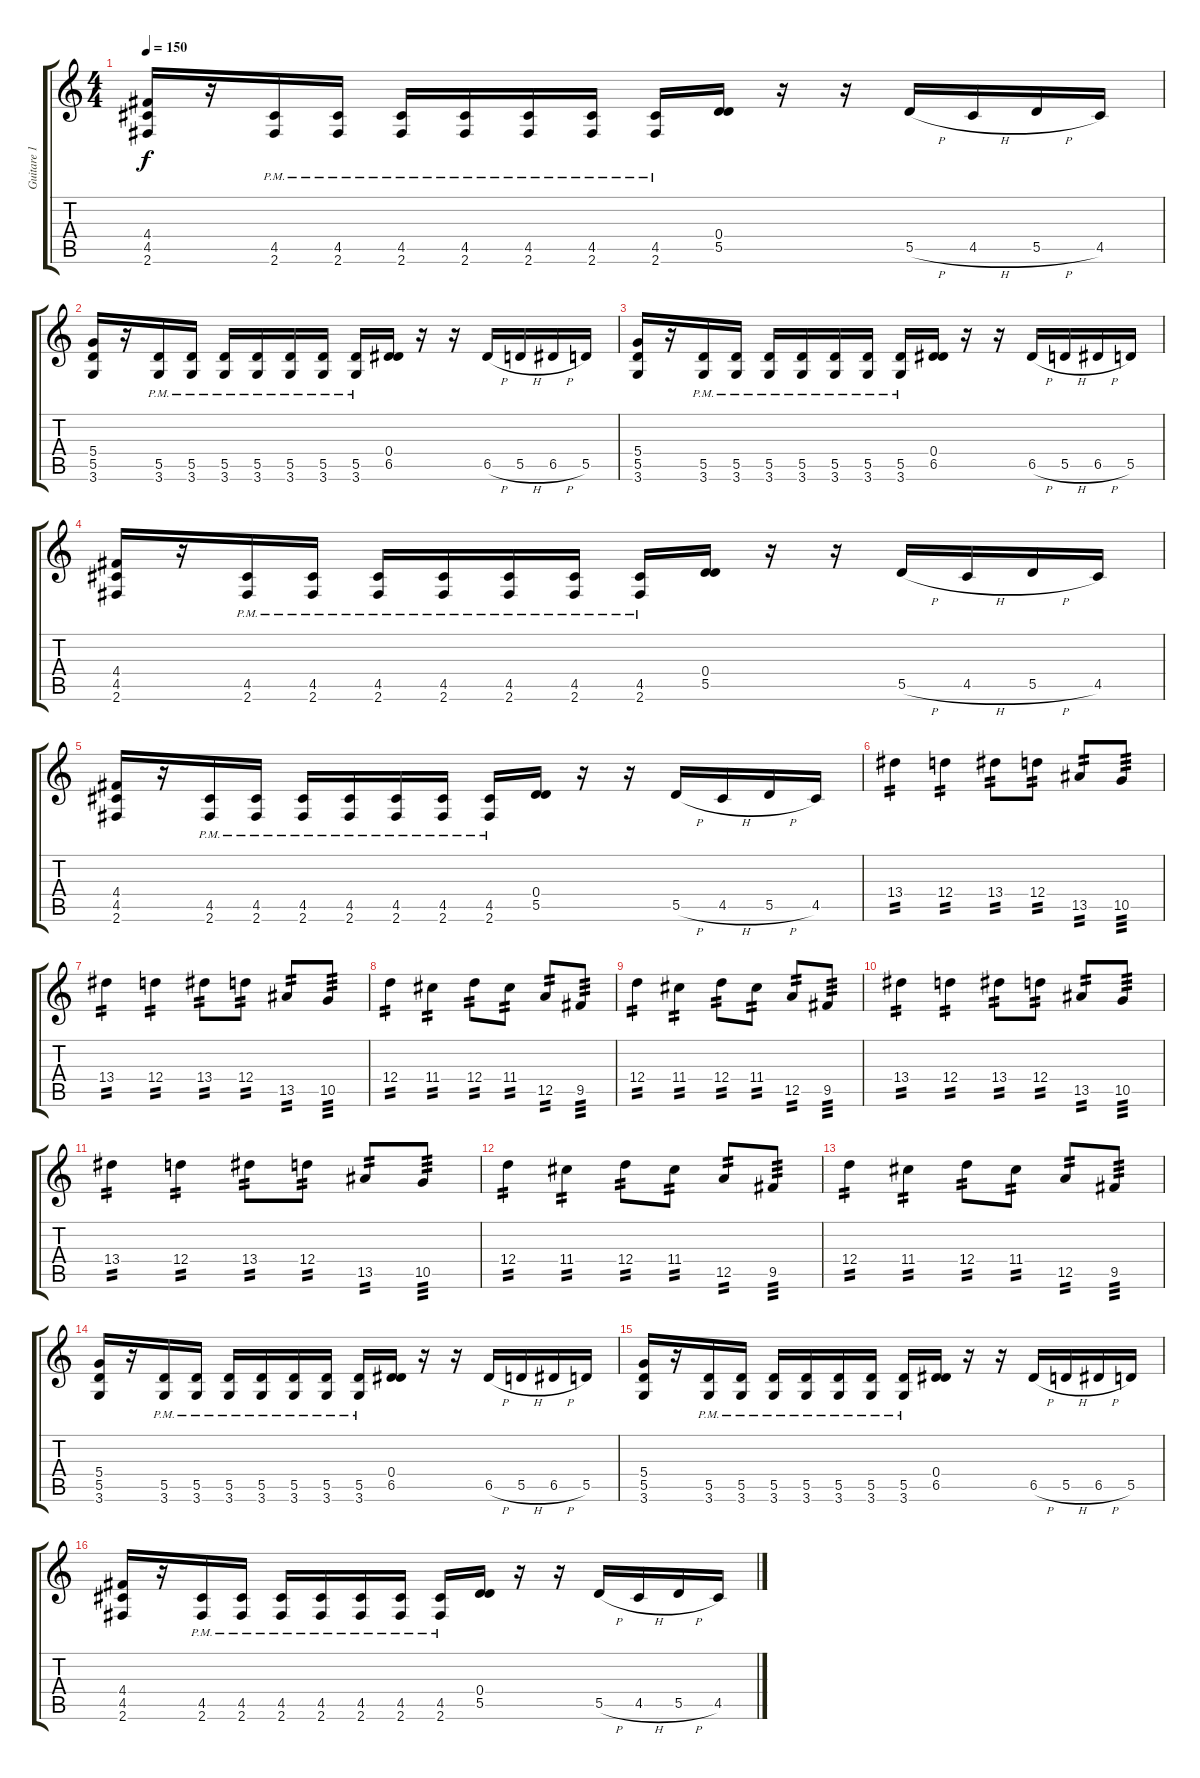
\track ("Guitare 1" "Guitare 1") {instrument distortionguitar}
\staff {score tabs}
\tuning (E4 B3 G3 D3 A2 E2) {hide}
\ts (4 4)
\tempo 150
\clef g2
\ks c
(4.4 4.5 2.6).16{dy f} r.16 (4.5 2.6{pm}).16 (4.5 2.6{pm}).16 (4.5{pm} 2.6).16 (4.5{pm} 2.6).16 (4.5{pm} 2.6).16 (4.5{pm} 2.6).16 (4.5{pm} 2.6).16 (0.4 5.5).16 r.16 r.16 5.5{h}.16 4.5{h}.16 5.5{h}.16 4.5.16 |
(5.4 5.5 3.6).16 r.16 (5.5 3.6{pm}).16 (5.5 3.6{pm}).16 (5.5{pm} 3.6).16 (5.5{pm} 3.6).16 (5.5{pm} 3.6).16 (5.5{pm} 3.6).16 (5.5{pm} 3.6).16 (0.4 6.5).16 r.16 r.16 6.5{h}.16 5.5{h}.16 6.5{h}.16 5.5.16 |
(5.4 5.5 3.6).16 r.16 (5.5 3.6{pm}).16 (5.5 3.6{pm}).16 (5.5{pm} 3.6).16 (5.5{pm} 3.6).16 (5.5{pm} 3.6).16 (5.5{pm} 3.6).16 (5.5{pm} 3.6).16 (0.4 6.5).16 r.16 r.16 6.5{h}.16 5.5{h}.16 6.5{h}.16 5.5.16 |
(4.4 4.5 2.6).16 r.16 (4.5 2.6{pm}).16 (4.5 2.6{pm}).16 (4.5{pm} 2.6).16 (4.5{pm} 2.6).16 (4.5{pm} 2.6).16 (4.5{pm} 2.6).16 (4.5{pm} 2.6).16 (0.4 5.5).16 r.16 r.16 5.5{h}.16 4.5{h}.16 5.5{h}.16 4.5.16 |
(4.4 4.5 2.6).16 r.16 (4.5 2.6{pm}).16 (4.5 2.6{pm}).16 (4.5{pm} 2.6).16 (4.5{pm} 2.6).16 (4.5{pm} 2.6).16 (4.5{pm} 2.6).16 (4.5{pm} 2.6).16 (0.4 5.5).16 r.16 r.16 5.5{h}.16 4.5{h}.16 5.5{h}.16 4.5.16 |
13.4.4{tp 2} 12.4.4{tp 2} 13.4.8{tp 2} 12.4.8{tp 2} 13.5.8{tp 2} 10.5.8{tp 3} |
13.4.4{tp 2} 12.4.4{tp 2} 13.4.8{tp 2} 12.4.8{tp 2} 13.5.8{tp 2} 10.5.8{tp 3} |
12.4.4{tp 2} 11.4.4{tp 2} 12.4.8{tp 2} 11.4.8{tp 2} 12.5.8{tp 2} 9.5.8{tp 3} |
12.4.4{tp 2} 11.4.4{tp 2} 12.4.8{tp 2} 11.4.8{tp 2} 12.5.8{tp 2} 9.5.8{tp 3} |
13.4.4{tp 2} 12.4.4{tp 2} 13.4.8{tp 2} 12.4.8{tp 2} 13.5.8{tp 2} 10.5.8{tp 3} |
13.4.4{tp 2} 12.4.4{tp 2} 13.4.8{tp 2} 12.4.8{tp 2} 13.5.8{tp 2} 10.5.8{tp 3} |
12.4.4{tp 2} 11.4.4{tp 2} 12.4.8{tp 2} 11.4.8{tp 2} 12.5.8{tp 2} 9.5.8{tp 3} |
12.4.4{tp 2} 11.4.4{tp 2} 12.4.8{tp 2} 11.4.8{tp 2} 12.5.8{tp 2} 9.5.8{tp 3} |
(5.4 5.5 3.6).16 r.16 (5.5 3.6{pm}).16 (5.5 3.6{pm}).16 (5.5{pm} 3.6).16 (5.5{pm} 3.6).16 (5.5{pm} 3.6).16 (5.5{pm} 3.6).16 (5.5{pm} 3.6).16 (0.4 6.5).16 r.16 r.16 6.5{h}.16 5.5{h}.16 6.5{h}.16 5.5.16 |
(5.4 5.5 3.6).16 r.16 (5.5 3.6{pm}).16 (5.5 3.6{pm}).16 (5.5{pm} 3.6).16 (5.5{pm} 3.6).16 (5.5{pm} 3.6).16 (5.5{pm} 3.6).16 (5.5{pm} 3.6).16 (0.4 6.5).16 r.16 r.16 6.5{h}.16 5.5{h}.16 6.5{h}.16 5.5.16 |
(4.4 4.5 2.6).16 r.16 (4.5 2.6{pm}).16 (4.5 2.6{pm}).16 (4.5{pm} 2.6).16 (4.5{pm} 2.6).16 (4.5{pm} 2.6).16 (4.5{pm} 2.6).16 (4.5{pm} 2.6).16 (0.4 5.5).16 r.16 r.16 5.5{h}.16 4.5{h}.16 5.5{h}.16 4.5.16
